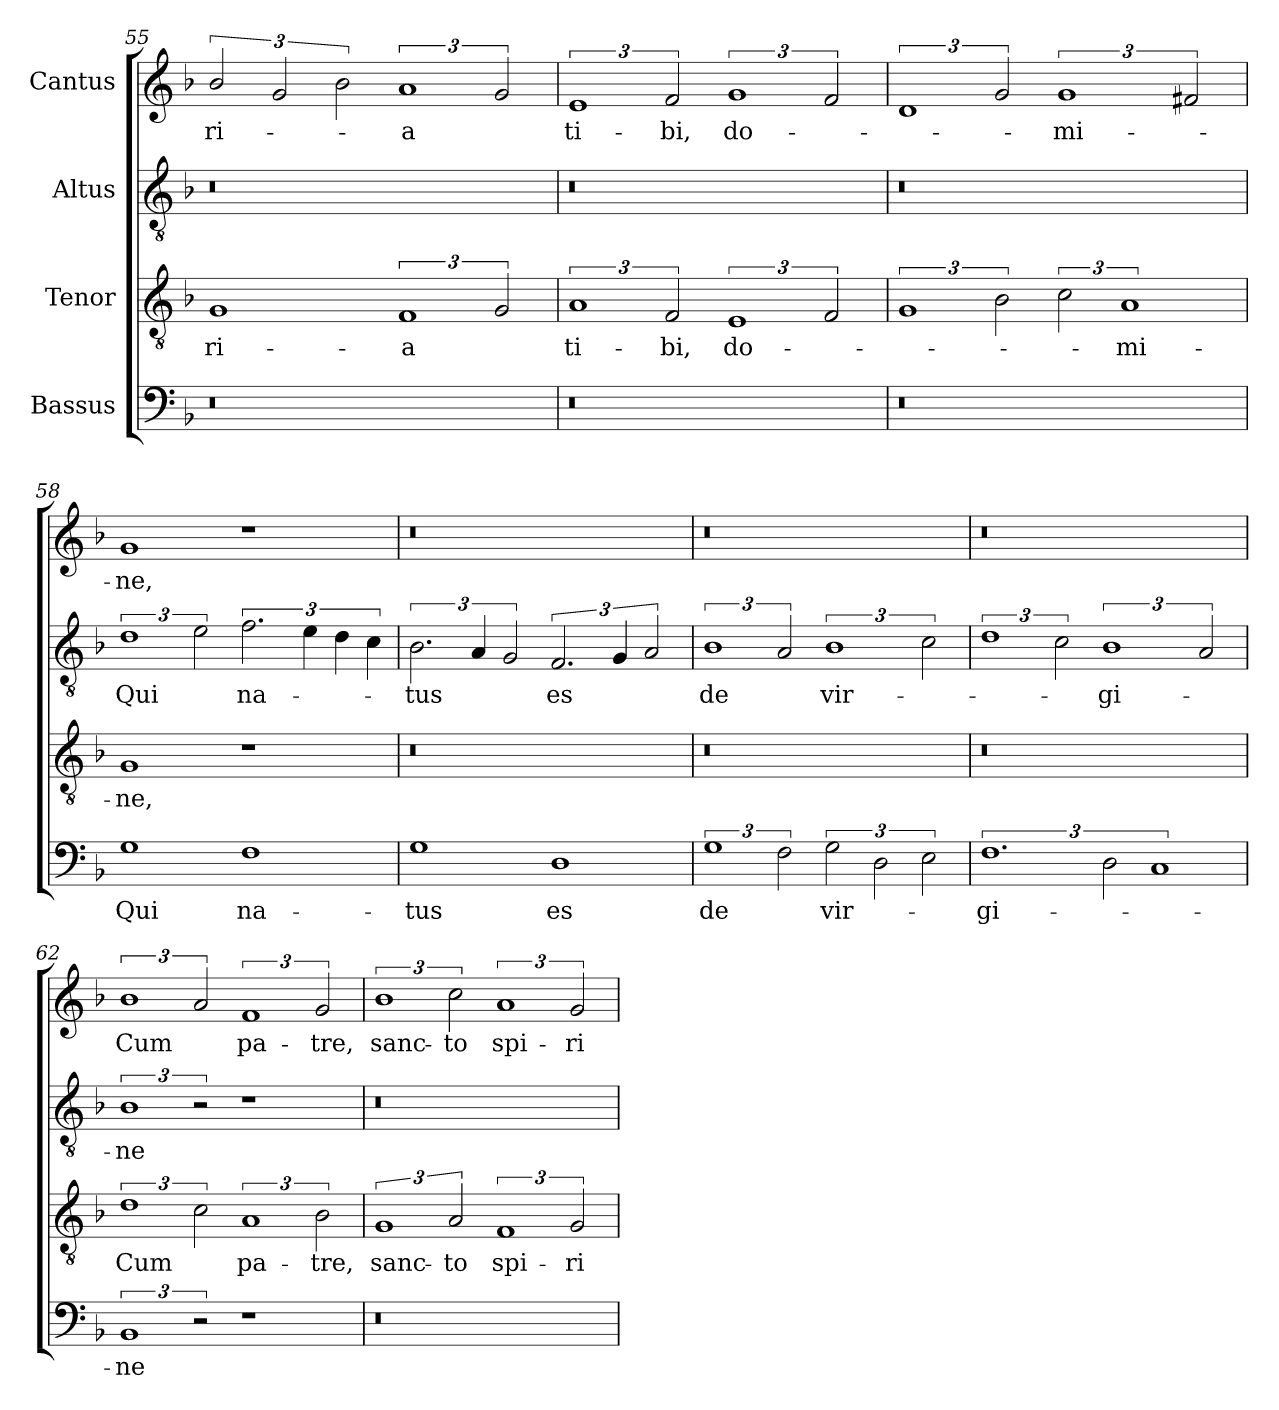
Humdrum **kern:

**kern	**text	**kern	**text	**kern	**text	**kern	**text
*part4	*part4	*part3	*part3	*part2	*part2	*part1	*part1
*staff4	*staff4	*staff3	*staff3	*staff2	*staff2	*staff1	*staff1
*I"Bassus	*	*I"Tenor	*	*I"Altus	*	*I"Cantus	*
*clefF4	*	*clefGv2	*	*clefGv2	*	*clefG2	*
*k[b-]	*	*k[b-]	*	*k[b-]	*	*k[b-]	*
*F:	*	*F:	*	*F:	*	*F:	*
=55	=55	=55	=55	=55	=55	=55	=55
0r	.	1G/	-ri-	0r	.	3b-/	-ri-
.	.	.	.	.	.	3g/	.
.	.	.	.	.	.	3b-\	.
.	.	3%2F\	-a	.	.	3%2a\	-a
.	.	3G/	.	.	.	3g/	.
=56	=56	=56	=56	=56	=56	=56	=56
0r	.	3%2A\	ti-	0r	.	3%2e\	ti-
.	.	3F/	-bi,	.	.	3f/	-bi,
.	.	3%2E\	do-	.	.	3%2g\	do-
.	.	3F/	.	.	.	3f/	.
!!LO:LB:g=z
=57	=57	=57	=57	=57	=57	=57	=57
0r	.	3%2G\	.	0r	.	3%2d\	.
.	.	3B-\	.	.	.	3g/	.
.	.	3c\	.	.	.	3%2g\	-mi-
.	.	3%2A/	-mi-	.	.	.	.
.	.	.	.	.	.	3f#X/	.
=58	=58	=58	=58	=58	=58	=58	=58
1G\	Qui	1G/	-ne,	3%2d/	Qui	1g/	-ne,
.	.	.	.	3e\	.	.	.
1F\	na-	1r	.	3.f\	na-	1r	.
.	.	.	.	6e\	.	.	.
.	.	.	.	6d\	.	.	.
.	.	.	.	6c\	.	.	.
=59	=59	=59	=59	=59	=59	=59	=59
1G\	-tus	0r	.	3.B-\	-tus	0r	.
.	.	.	.	6A/	.	.	.
.	.	.	.	3G/	.	.	.
1D\	es	.	.	3.F/	es	.	.
.	.	.	.	6G/	.	.	.
.	.	.	.	3A/	.	.	.
=60	=60	=60	=60	=60	=60	=60	=60
3%2G/	de	0r	.	3%2B-/	de	0r	.
3F\	.	.	.	3A/	.	.	.
3G\	vir-	.	.	3%2B-/	vir-	.	.
3D\	.	.	.	.	.	.	.
3E\	.	.	.	3c\	.	.	.
=61	=61	=61	=61	=61	=61	=61	=61
3%2.F/	-gi-	0r	.	3%2d/	.	0r	.
.	.	.	.	3c\	.	.	.
3D\	.	.	.	3%2B-/	-gi-	.	.
3%2C/	.	.	.	.	.	.	.
.	.	.	.	3A/	.	.	.
!!LO:PB:g=z
=62	=62	=62	=62	=62	=62	=62	=62
3%2BB-/	-ne	3%2d/	Cum	3%2B-\	-ne	3%2b-/	Cum
3r	.	3c\	.	3r	.	3a/	.
1r	.	3%2A\	pa-	1r	.	3%2f\	pa-
.	.	3B-\	-tre,	.	.	3g/	-tre,
=63	=63	=63	=63	=63	=63	=63	=63
0r	.	3%2G\	sanc-	0r	.	3%2b-/	sanc-
.	.	3A/	-to	.	.	3cc\	-to
.	.	3%2F\	spi-	.	.	3%2a\	spi-
.	.	3G/	-ri-	.	.	3g/	-ri-
=	=	=	=	=	=	=	=
*-	*-	*-	*-	*-	*-	*-	*-
